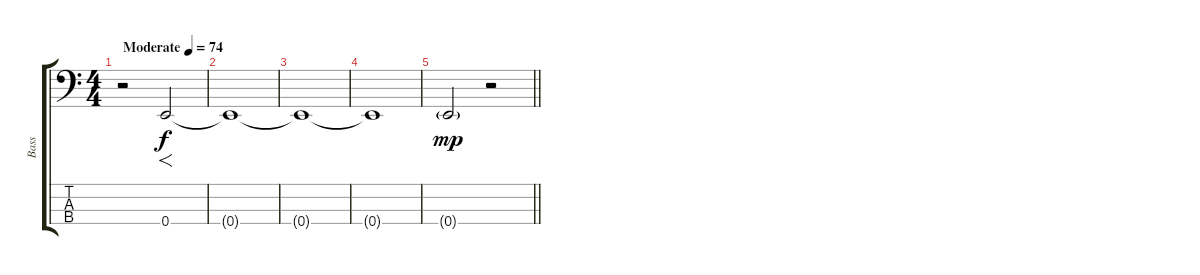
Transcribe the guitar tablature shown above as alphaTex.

\track ("Bass" "Bass") {instrument electricbassfinger}
\staff {score tabs}
\tuning (G2 D2 A1 E1) {hide}
\ts (4 4)
\tempo (74 "Moderate")
\clef f4
\ks c
r.2{dy f volume 8 instrument electricbassfinger} 0.4.2{f balance 16 instrument contrabass} |
0.4{t}.1 |
0.4{t}.1 |
0.4{t}.1 |
\barLineRight lightlight
0.4{g}.2{dy mp} r.2
